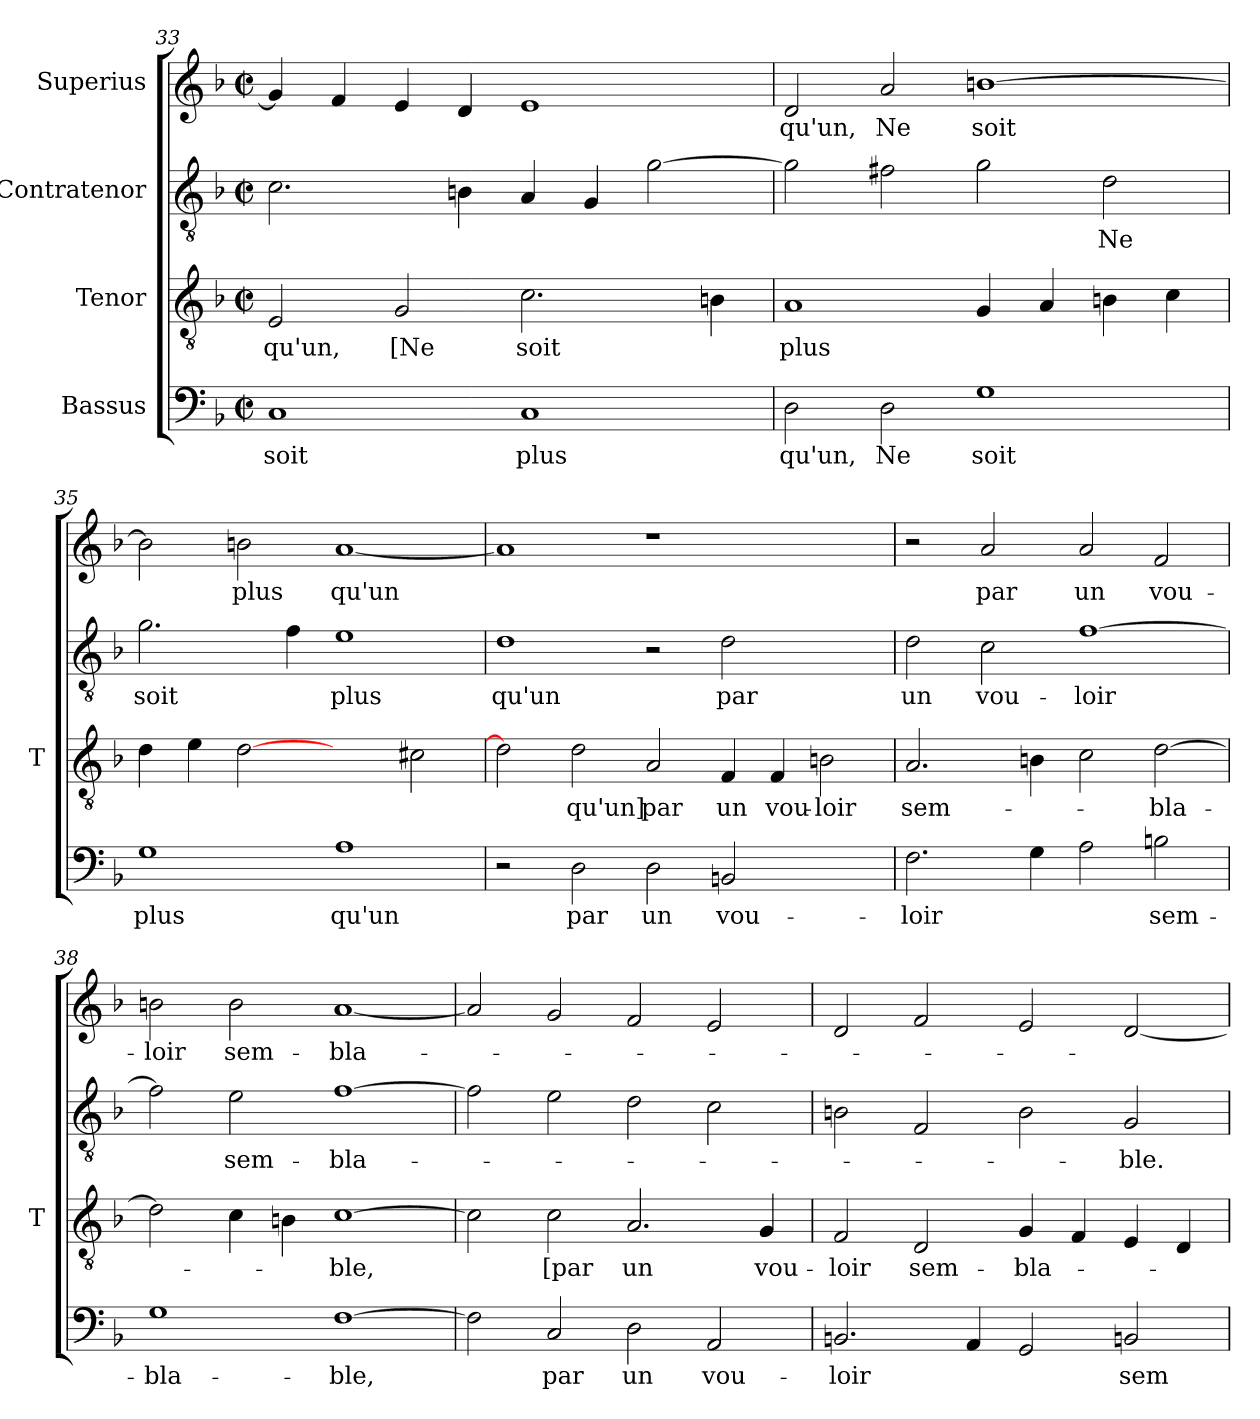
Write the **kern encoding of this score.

**kern	**text	**kern	**text	**kern	**text	**kern	**text
*part4	*part4	*part3	*part3	*part2	*part2	*part1	*part1
*staff4	*staff4	*staff3	*staff3	*staff2	*staff2	*staff1	*staff1
*I"Bassus	*	*I"Tenor	*	*I"Contratenor	*	*I"Superius	*
*	*	*I'T	*	*	*	*	*
*clefF4	*	*clefGv2	*	*clefGv2	*	*clefG2	*
*k[b-]	*	*k[b-]	*	*k[b-]	*	*k[b-]	*
*F:	*	*F:	*	*F:	*	*F:	*
*M2/2	*	*M2/2	*	*M2/2	*	*M2/2	*
*met(c|)	*	*met(c|)	*	*met(c|)	*	*met(c|)	*
=33	=33	=33	=33	=33	=33	=33	=33
1C	-soit	2E	-qu'un,	2.c	.	4g]	.
.	.	.	.	.	.	4f	.
.	.	2G	-[Ne	.	.	4e	.
.	.	.	.	4B	.	4d	.
1C	-plus	2.c	-soit	4A	.	1e	.
.	.	.	.	4G	.	.	.
.	.	.	.	[2g	.	.	.
.	.	4B	.	.	.	.	.
=34	=34	=34	=34	=34	=34	=34	=34
2D	-qu'un,	1A	-plus	2g]	.	2d	-qu'un,
2D	-Ne	.	.	2f#X	.	2a	-Ne
1G	-soit	4G	.	2g	.	[1bn	-soit
.	.	4A	.	.	.	.	.
.	.	4B	.	2d	-Ne	.	.
.	.	4c	.	.	.	.	.
!!LO:PB:g=z
=35	=35	=35	=35	=35	=35	=35	=35
1G	-plus	4d	.	2.g	-soit	2b]	.
.	.	4e	.	.	.	.	.
.	.	[2d	.	.	.	2bn	-plus
.	.	.	.	4f	.	.	.
1A	-qu'un	2ryy	.	1e	-plus	[1a	-qu'un
.	.	2c#X	.	.	.	.	.
=36	=36	=36	=36	=36	=36	=36	=36
2r	.	2d]	.	1d	-qu'un	1a]	.
2D	-par	2d	-qu'un]	.	.	.	.
2D	-un	2A	-par	2r	.	1r	.
2BBn	vou-	4F	-un	2d	-par	.	.
.	.	4F	vou-	.	.	.	.
2ryy	.	2B	-loir	2ryy	.	2ryy	.
=37	=37	=37	=37	=37	=37	=37	=37
2.F	-loir	2.A	sem-	2d	-un	2r	.
.	.	.	.	2c	vou-	2a	-par
4G	.	4B	.	.	.	.	.
2A	.	2c	.	[1f	-loir	2a	-un
2Bn	sem-	[2d	bla-	.	.	2f	vou-
=38	=38	=38	=38	=38	=38	=38	=38
1G	bla-	2d]	.	2f]	.	2bn	-loir
.	.	4c	.	2e	sem-	2b	sem-
.	.	4B	.	.	.	.	.
[1F	-ble,	[1c	-ble,	[1f	bla-	[1a	bla-
!!LO:PB:g=z
=39	=39	=39	=39	=39	=39	=39	=39
2F]	.	2c]	.	2f]	.	2a]	.
2C	-par	2c	-[par	2e	.	2g	.
2D	-un	2.A	-un	2d	.	2f	.
2AA	vou-	.	.	2c	.	2e	.
.	.	4G	vou-	.	.	.	.
=40	=40	=40	=40	=40	=40	=40	=40
2.BBn	-loir	2F	-loir	2B	.	2d	.
.	.	2D	sem-	2F	.	2f	.
4AA	.	.	.	.	.	.	.
2GG	.	4G	bla-	2B	.	2e	.
.	.	4F	.	.	.	.	.
2BBn	sem-	4E	.	2G	-ble.	[2d	.
.	.	4D	.	.	.	.	.
=	=	=	=	=	=	=	=
*-	*-	*-	*-	*-	*-	*-	*-
